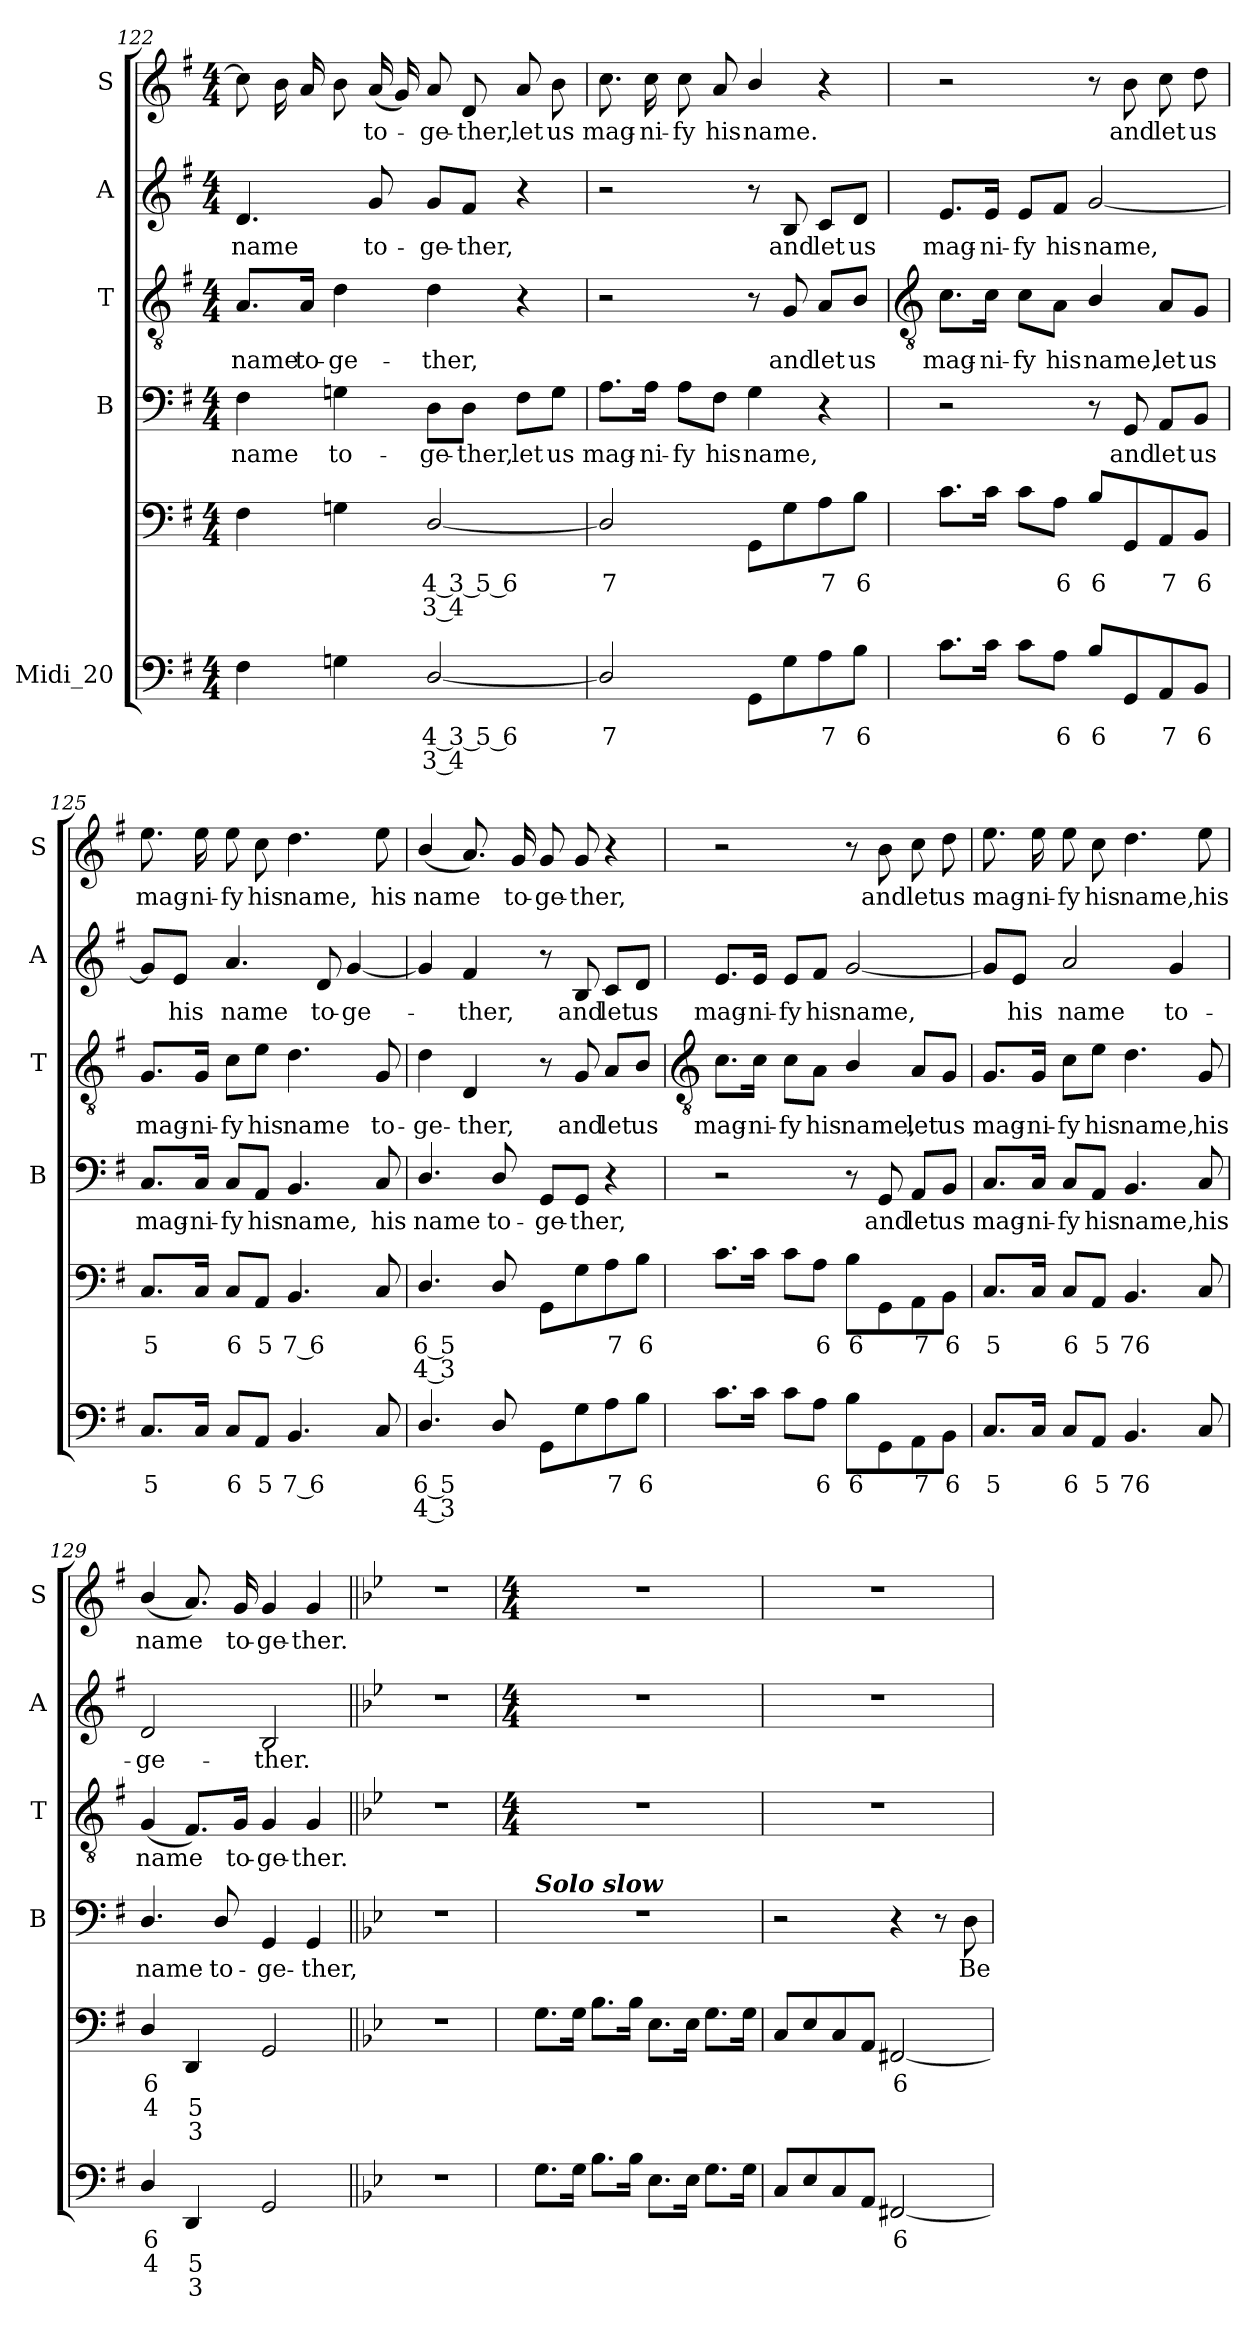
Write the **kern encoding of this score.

**kern	**text	**text	**text	**kern	**text	**text	**text	**kern	**text	**kern	**text	**kern	**text	**kern	**text
*part5	*part5	*part5	*part5	*part5	*part5	*part5	*part5	*part4	*part4	*part3	*part3	*part2	*part2	*part1	*part1
*staff6	*staff6	*staff6	*staff6	*staff5	*staff5	*staff5	*staff5	*staff4	*staff4	*staff3	*staff3	*staff2	*staff2	*staff1	*staff1
*I"Midi_20	*	*	*	*	*	*	*	*I"B	*	*I"T	*	*I"A	*	*I"S	*
*	*	*	*	*	*	*	*	*I'B	*	*I'T	*	*I'A	*	*I'S	*
*clefF4	*	*	*	*clefF4	*	*	*	*clefF4	*	*clefGv2	*	*clefG2	*	*clefG2	*
*k[f#]	*	*	*	*k[f#]	*	*	*	*k[f#]	*	*k[f#]	*	*k[f#]	*	*k[f#]	*
*G:	*	*	*	*G:	*	*	*	*G:	*	*G:	*	*G:	*	*G:	*
*M4/4	*	*	*	*M4/4	*	*	*	*M4/4	*	*M4/4	*	*M4/4	*	*M4/4	*
=122	=122	=122	=122	=122	=122	=122	=122	=122	=122	=122	=122	=122	=122	=122	=122
!	!	!	!	!	!	!	!	!	!LO:LY:b	!	!LO:LY:b	!	!LO:LY:b	!	!
4F#	.	.	.	4F#	.	.	.	4F#	name	8.A/L	name	4.d	name	8ccL]	.
.	.	.	.	.	.	.	.	.	.	.	.	.	.	16bL	.
!	!	!	!	!	!	!	!	!	!	!	!LO:LY:b	!	!	!	!
.	.	.	.	.	.	.	.	.	.	16A/Jk	to-	.	.	16a	.
!	!	!	!	!	!	!	!	!	!LO:LY:b	!	!LO:LY:b	!	!	!	!
4Gn	.	.	.	4Gn	.	.	.	4Gn	to-	4d	-ge-	.	.	8bJ	.
!	!	!	!	!	!	!	!	!	!	!	!	!	!LO:LY:b	!	!LO:LY:b
.	.	.	.	.	.	.	.	.	.	.	.	8g	to-	(<16aLL	to-
.	.	.	.	.	.	.	.	.	.	.	.	.	.	16gJJ)	.
!	!LO:LY:b	!LO:LY:b	!	!	!LO:LY:b	!LO:LY:b	!	!	!LO:LY:b	!	!LO:LY:b	!	!LO:LY:b	!	!LO:LY:b
[2D/	4 3 5 6	3 4	.	[2D/	4 3 5 6	3 4	.	8D\L	-ge-	4d	-ther,	8g/L	-ge-	8a	ge-
!	!	!	!	!	!	!	!	!	!LO:LY:b	!	!	!	!LO:LY:b	!	!LO:LY:b
.	.	.	.	.	.	.	.	8D\J	-ther,	.	.	8f#/J	-ther,	8d	-ther,
!	!	!	!	!	!	!	!	!	!LO:LY:b	!	!	!	!	!	!LO:LY:b
.	.	.	.	.	.	.	.	8F#\L	let	4r	.	4r	.	8a	let
!	!	!	!	!	!	!	!	!	!LO:LY:b	!	!	!	!	!	!LO:LY:b
.	.	.	.	.	.	.	.	8G\J	us	.	.	.	.	8b	us
=123	=123	=123	=123	=123	=123	=123	=123	=123	=123	=123	=123	=123	=123	=123	=123
!	!LO:LY:b	!	!	!	!LO:LY:b	!	!	!	!LO:LY:b	!	!	!	!	!	!LO:LY:b
2D/]	7	.	.	2D/]	7	.	.	8.A\L	mag-	2r	.	2r	.	8.cc	mag-
!	!	!	!	!	!	!	!	!	!LO:LY:b	!	!	!	!	!	!LO:LY:b
.	.	.	.	.	.	.	.	16A\Jk	-ni-	.	.	.	.	16cc	-ni-
!	!	!	!	!	!	!	!	!	!LO:LY:b	!	!	!	!	!	!LO:LY:b
.	.	.	.	.	.	.	.	8A\L	-fy	.	.	.	.	8cc	-fy
!	!	!	!	!	!	!	!	!	!LO:LY:b	!	!	!	!	!	!LO:LY:b
.	.	.	.	.	.	.	.	8F#\J	his	.	.	.	.	8a	his
!	!	!	!	!	!	!	!	!	!LO:LY:b	!	!	!	!	!	!LO:LY:b
8GGL	.	.	.	8GGL	.	.	.	4G	name,	8r	.	8r	.	4b/	name.
!	!	!	!	!	!	!	!	!	!	!	!LO:LY:b	!	!LO:LY:b	!	!
8G	.	.	.	8G	.	.	.	.	.	8G	and	8B	and	.	.
!	!LO:LY:b	!	!	!	!LO:LY:b	!	!	!	!	!	!LO:LY:b	!	!LO:LY:b	!	!
8A	7	.	.	8A	7	.	.	4r	.	8A/L	let	8c/L	let	4r	.
!	!LO:LY:b	!	!	!	!LO:LY:b	!	!	!	!	!	!LO:LY:b	!	!LO:LY:b	!	!
8BJ	6	.	.	8BJ	6	.	.	.	.	8B/J	us	8d/J	us	.	.
!!LO:LB:g=z
=124	=124	=124	=124	=124	=124	=124	=124	=124	=124	=124	=124	=124	=124	=124	=124
*	*	*	*	*	*	*	*	*	*	*clefGv2	*	*	*	*	*
!	!	!	!	!	!	!	!	!	!	!	!LO:LY:b	!	!LO:LY:b	!	!
8.cL	.	.	.	8.cL	.	.	.	2r	.	8.c\L	mag-	8.e/L	mag-	2r	.
!	!	!	!	!	!	!	!	!	!	!	!LO:LY:b	!	!LO:LY:b	!	!
16cJ	.	.	.	16cJ	.	.	.	.	.	16c\Jk	-ni-	16e/Jk	-ni-	.	.
!	!	!	!	!	!	!	!	!	!	!	!LO:LY:b	!	!LO:LY:b	!	!
8cL	.	.	.	8cL	.	.	.	.	.	8c\L	-fy	8e/L	-fy	.	.
!	!LO:LY:b	!	!	!	!LO:LY:b	!	!	!	!	!	!LO:LY:b	!	!LO:LY:b	!	!
8AJ	6	.	.	8AJ	6	.	.	.	.	8A\J	his	8f#/J	his	.	.
!	!LO:LY:b	!	!	!	!LO:LY:b	!	!	!	!	!	!LO:LY:b	!	!LO:LY:b	!	!
8B/L	6	.	.	8B/L	6	.	.	8r	.	4B/	name,	[2g	name,	8r	.
!	!	!	!	!	!	!	!	!	!LO:LY:b	!	!	!	!	!	!LO:LY:b
8GG/	.	.	.	8GG/	.	.	.	8GG	and	.	.	.	.	8b	and
!	!LO:LY:b	!	!	!	!LO:LY:b	!	!	!	!LO:LY:b	!	!LO:LY:b	!	!	!	!LO:LY:b
8AA	7	.	.	8AA	7	.	.	8AA/L	let	8A/L	let	.	.	8cc	let
!	!LO:LY:b	!	!	!	!LO:LY:b	!	!	!	!LO:LY:b	!	!LO:LY:b	!	!	!	!LO:LY:b
8BBJ	6	.	.	8BBJ	6	.	.	8BB/J	us	8G/J	us	.	.	8dd	us
=125	=125	=125	=125	=125	=125	=125	=125	=125	=125	=125	=125	=125	=125	=125	=125
!	!LO:LY:b	!	!	!	!LO:LY:b	!	!	!	!LO:LY:b	!	!LO:LY:b	!	!	!	!LO:LY:b
8.CL	5	.	.	8.CL	5	.	.	8.C/L	mag-	8.G/L	mag-	8g/L]	.	8.ee	mag-
!	!	!	!	!	!	!	!	!	!	!	!	!	!LO:LY:b	!	!
.	.	.	.	.	.	.	.	.	.	.	.	8e/J	his	.	.
!	!	!	!	!	!	!	!	!	!LO:LY:b	!	!LO:LY:b	!	!	!	!LO:LY:b
16CJ	.	.	.	16CJ	.	.	.	16C/Jk	-ni-	16G/Jk	-ni-	.	.	16ee	-ni-
!	!LO:LY:b	!	!	!	!LO:LY:b	!	!	!	!LO:LY:b	!	!LO:LY:b	!	!LO:LY:b	!	!LO:LY:b
8CL	6	.	.	8CL	6	.	.	8C/L	-fy	8c\L	-fy	4.a	name	8ee	-fy
!	!LO:LY:b	!	!	!	!LO:LY:b	!	!	!	!LO:LY:b	!	!LO:LY:b	!	!	!	!LO:LY:b
8AAJ	5	.	.	8AAJ	5	.	.	8AA/J	his	8e\J	his	.	.	8cc	his
!	!LO:LY:b	!	!	!	!LO:LY:b	!	!	!	!LO:LY:b	!	!LO:LY:b	!	!	!	!LO:LY:b
4.BB	7 6	.	.	4.BB	7 6	.	.	4.BB	name,	4.d	name	.	.	4.dd	name,
!	!	!	!	!	!	!	!	!	!	!	!	!	!LO:LY:b	!	!
.	.	.	.	.	.	.	.	.	.	.	.	8d	to-	.	.
!	!	!	!	!	!	!	!	!	!	!	!	!	!LO:LY:b	!	!
.	.	.	.	.	.	.	.	.	.	.	.	[4g	-ge-	.	.
!	!	!	!	!	!	!	!	!	!LO:LY:b	!	!LO:LY:b	!	!	!	!LO:LY:b
8C	.	.	.	8C	.	.	.	8C	his	8G	to-	.	.	8ee	his
=126	=126	=126	=126	=126	=126	=126	=126	=126	=126	=126	=126	=126	=126	=126	=126
!	!LO:LY:b	!LO:LY:b	!	!	!LO:LY:b	!LO:LY:b	!	!	!LO:LY:b	!	!LO:LY:b	!	!	!	!LO:LY:b
4.D/	6 5	4 3	.	4.D/	6 5	4 3	.	4.D/	name	4d	-ge-	4g]	.	(<4b/	name
!	!	!	!	!	!	!	!	!	!	!	!LO:LY:b	!	!LO:LY:b	!	!
.	.	.	.	.	.	.	.	.	.	4D	-ther,	4f#	ther,	8.a)	.
!	!	!	!	!	!	!	!	!	!LO:LY:b	!	!	!	!	!	!
8D/	.	.	.	8D/	.	.	.	8D/	to-	.	.	.	.	.	.
!	!	!	!	!	!	!	!	!	!	!	!	!	!	!	!LO:LY:b
.	.	.	.	.	.	.	.	.	.	.	.	.	.	16g	to-
!	!	!	!	!	!	!	!	!	!LO:LY:b	!	!	!	!	!	!LO:LY:b
8GGL	.	.	.	8GGL	.	.	.	8GG/L	-ge-	8r	.	8r	.	8g	-ge-
!	!	!	!	!	!	!	!	!	!LO:LY:b	!	!LO:LY:b	!	!LO:LY:b	!	!LO:LY:b
8G	.	.	.	8G	.	.	.	8GG/J	-ther,	8G	and	8B	and	8g	-ther,
!	!LO:LY:b	!	!	!	!LO:LY:b	!	!	!	!	!	!LO:LY:b	!	!LO:LY:b	!	!
8A	7	.	.	8A	7	.	.	4r	.	8A/L	let	8c/L	let	4r	.
!	!LO:LY:b	!	!	!	!LO:LY:b	!	!	!	!	!	!LO:LY:b	!	!LO:LY:b	!	!
8BJ	6	.	.	8BJ	6	.	.	.	.	8B/J	us	8d/J	us	.	.
!!LO:LB:g=z
=127	=127	=127	=127	=127	=127	=127	=127	=127	=127	=127	=127	=127	=127	=127	=127
*	*	*	*	*	*	*	*	*	*	*clefGv2	*	*	*	*	*
!	!	!	!	!	!	!	!	!	!	!	!LO:LY:b	!	!LO:LY:b	!	!
8.cL	.	.	.	8.cL	.	.	.	2r	.	8.c\L	mag-	8.e/L	mag-	2r	.
!	!	!	!	!	!	!	!	!	!	!	!LO:LY:b	!	!LO:LY:b	!	!
16cJ	.	.	.	16cJ	.	.	.	.	.	16c\Jk	-ni-	16e/Jk	-ni-	.	.
!	!	!	!	!	!	!	!	!	!	!	!LO:LY:b	!	!LO:LY:b	!	!
8cL	.	.	.	8cL	.	.	.	.	.	8c\L	-fy	8e/L	-fy	.	.
!	!LO:LY:b	!	!	!	!LO:LY:b	!	!	!	!	!	!LO:LY:b	!	!LO:LY:b	!	!
8AJ	6	.	.	8AJ	6	.	.	.	.	8A\J	his	8f#/J	his	.	.
!	!LO:LY:b	!	!	!	!LO:LY:b	!	!	!	!	!	!LO:LY:b	!	!LO:LY:b	!	!
8BL	6	.	.	8BL	6	.	.	8r	.	4B/	name,	[2g	name,	8r	.
!	!	!	!	!	!	!	!	!	!LO:LY:b	!	!	!	!	!	!LO:LY:b
8GG	.	.	.	8GG	.	.	.	8GG	and	.	.	.	.	8b	and
!	!LO:LY:b	!	!	!	!LO:LY:b	!	!	!	!LO:LY:b	!	!LO:LY:b	!	!	!	!LO:LY:b
8AA	7	.	.	8AA	7	.	.	8AA/L	let	8A/L	let	.	.	8cc	let
!	!LO:LY:b	!	!	!	!LO:LY:b	!	!	!	!LO:LY:b	!	!LO:LY:b	!	!	!	!LO:LY:b
8BBJ	6	.	.	8BBJ	6	.	.	8BB/J	us	8G/J	us	.	.	8dd	us
=128	=128	=128	=128	=128	=128	=128	=128	=128	=128	=128	=128	=128	=128	=128	=128
!	!LO:LY:b	!	!	!	!LO:LY:b	!	!	!	!LO:LY:b	!	!LO:LY:b	!	!	!	!LO:LY:b
8.CL	5	.	.	8.CL	5	.	.	8.C/L	mag-	8.G/L	mag-	8g/L]	.	8.ee	mag-
!	!	!	!	!	!	!	!	!	!	!	!	!	!LO:LY:b	!	!
.	.	.	.	.	.	.	.	.	.	.	.	8e/J	his	.	.
!	!	!	!	!	!	!	!	!	!LO:LY:b	!	!LO:LY:b	!	!	!	!LO:LY:b
16CJ	.	.	.	16CJ	.	.	.	16C/Jk	-ni-	16G/Jk	-ni-	.	.	16ee	-ni-
!	!LO:LY:b	!	!	!	!LO:LY:b	!	!	!	!LO:LY:b	!	!LO:LY:b	!	!LO:LY:b	!	!LO:LY:b
8CL	6	.	.	8CL	6	.	.	8C/L	-fy	8c\L	-fy	2a	name	8ee	-fy
!	!LO:LY:b	!	!	!	!LO:LY:b	!	!	!	!LO:LY:b	!	!LO:LY:b	!	!	!	!LO:LY:b
8AAJ	5	.	.	8AAJ	5	.	.	8AA/J	his	8e\J	his	.	.	8cc	his
!	!LO:LY:b	!	!	!	!LO:LY:b	!	!	!	!LO:LY:b	!	!LO:LY:b	!	!	!	!LO:LY:b
4.BB	76	.	.	4.BB	76	.	.	4.BB	name,	4.d	name,	.	.	4.dd	name,
!	!	!	!	!	!	!	!	!	!	!	!	!	!LO:LY:b	!	!
.	.	.	.	.	.	.	.	.	.	.	.	4g	to-	.	.
!	!	!	!	!	!	!	!	!	!LO:LY:b	!	!LO:LY:b	!	!	!	!LO:LY:b
8C	.	.	.	8C	.	.	.	8C	his	8G	his	.	.	8ee	his
=129	=129	=129	=129	=129	=129	=129	=129	=129	=129	=129	=129	=129	=129	=129	=129
!	!LO:LY:b	!LO:LY:b	!	!	!LO:LY:b	!LO:LY:b	!	!	!LO:LY:b	!	!LO:LY:b	!	!LO:LY:b	!	!LO:LY:b
4D/	6	4	.	4D/	6	4	.	4.D/	name	(<4G	name	2d	-ge-	(<4b/	name
!	!	!LO:LY:b	!LO:LY:b	!	!	!LO:LY:b	!LO:LY:b	!	!	!	!	!	!	!	!
4DD	.	5	3	4DD	.	5	3	.	.	8.F#/L)	.	.	.	8.a)	.
!	!	!	!	!	!	!	!	!	!LO:LY:b	!	!	!	!	!	!
.	.	.	.	.	.	.	.	8D/	to-	.	.	.	.	.	.
!	!	!	!	!	!	!	!	!	!	!	!LO:LY:b	!	!	!	!LO:LY:b
.	.	.	.	.	.	.	.	.	.	16G/Jk	to-	.	.	16g	to-
!	!	!	!	!	!	!	!	!	!LO:LY:b	!	!LO:LY:b	!	!LO:LY:b	!	!LO:LY:b
2GG	.	.	.	2GG	.	.	.	4GG	-ge-	4G	-ge-	2B	-ther.	4g	-ge-
!	!	!	!	!	!	!	!	!	!LO:LY:b	!	!LO:LY:b	!	!	!	!LO:LY:b
.	.	.	.	.	.	.	.	4GG	-ther,	4G	-ther.	.	.	4g	-ther.
=130||	=130||	=130||	=130||	=130||	=130||	=130||	=130||	=130||	=130||	=130||	=130||	=130||	=130||	=130||	=130||
*k[b-e-]	*	*	*	*k[b-e-]	*	*	*	*k[b-e-]	*	*k[b-e-]	*	*k[b-e-]	*	*k[b-e-]	*
*B-:	*	*	*	*B-:	*	*	*	*B-:	*	*B-:	*	*B-:	*	*B-:	*
1r	.	.	.	1r	.	.	.	1r	.	1r	.	1r	.	1r	.
!!LO:LB:g=z
=131	=131	=131	=131	=131	=131	=131	=131	=131	=131	=131	=131	=131	=131	=131	=131
*	*	*	*	*	*	*	*	*	*	*M4/4	*	*M4/4	*	*M4/4	*
!	!	!	!	!	!	!	!	!LO:TX:a:Bi:t=Solo slow	!	!	!	!	!	!	!
8.GL	.	.	.	8.GL	.	.	.	1r	.	1r	.	1r	.	1r	.
16GJ	.	.	.	16GJ	.	.	.	.	.	.	.	.	.	.	.
8.B-L	.	.	.	8.B-L	.	.	.	.	.	.	.	.	.	.	.
16B-J	.	.	.	16B-J	.	.	.	.	.	.	.	.	.	.	.
8.E-L	.	.	.	8.E-L	.	.	.	.	.	.	.	.	.	.	.
16E-J	.	.	.	16E-J	.	.	.	.	.	.	.	.	.	.	.
8.GL	.	.	.	8.GL	.	.	.	.	.	.	.	.	.	.	.
16GJ	.	.	.	16GJ	.	.	.	.	.	.	.	.	.	.	.
=132	=132	=132	=132	=132	=132	=132	=132	=132	=132	=132	=132	=132	=132	=132	=132
8CL	.	.	.	8CL	.	.	.	2r	.	1r	.	1r	.	1r	.
8E-	.	.	.	8E-	.	.	.	.	.	.	.	.	.	.	.
8C	.	.	.	8C	.	.	.	.	.	.	.	.	.	.	.
8AAJ	.	.	.	8AAJ	.	.	.	.	.	.	.	.	.	.	.
!	!LO:LY:b	!	!	!	!LO:LY:b	!	!	!	!	!	!	!	!	!	!
[2FF#X	6	.	.	[2FF#X	6	.	.	4r	.	.	.	.	.	.	.
.	.	.	.	.	.	.	.	8r	.	.	.	.	.	.	.
!	!	!	!	!	!	!	!	!	!LO:LY:b	!	!	!	!	!	!
.	.	.	.	.	.	.	.	8D	Be-	.	.	.	.	.	.
=	=	=	=	=	=	=	=	=	=	=	=	=	=	=	=
*-	*-	*-	*-	*-	*-	*-	*-	*-	*-	*-	*-	*-	*-	*-	*-
